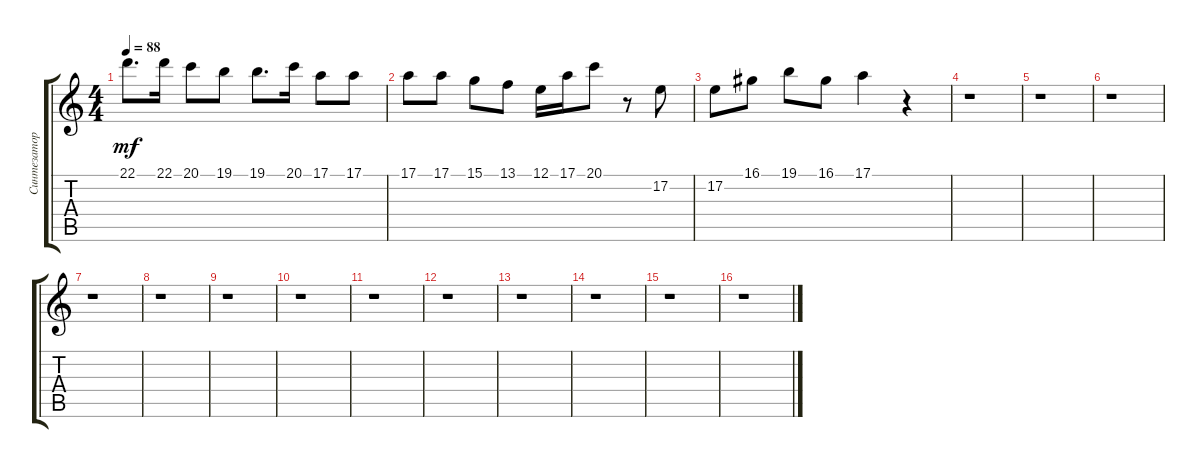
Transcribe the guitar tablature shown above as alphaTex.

\track ("Синтезатор" "Синтезатор") {instrument acousticgrandpiano}
\staff {score tabs}
\tuning (E4 B3 G3 D3 A2 E2) {hide}
\ts (4 4)
\tempo 88
\clef g2
\ks c
22.1.8{d dy mf} 22.1.16 20.1.8 19.1.8 19.1.8{d} 20.1.16 17.1.8 17.1.8 |
17.1.8 17.1.8 15.1.8 13.1.8 12.1.16 17.1.16 20.1.8 r.8 17.2.8 |
17.2.8 16.1.8 19.1.8 16.1.8 17.1.4 r.4 |
r.1 |
r.1 |
r.1 |
r.1 |
r.1 |
r.1 |
r.1 |
r.1 |
r.1 |
r.1 |
r.1 |
r.1 |
r.1
